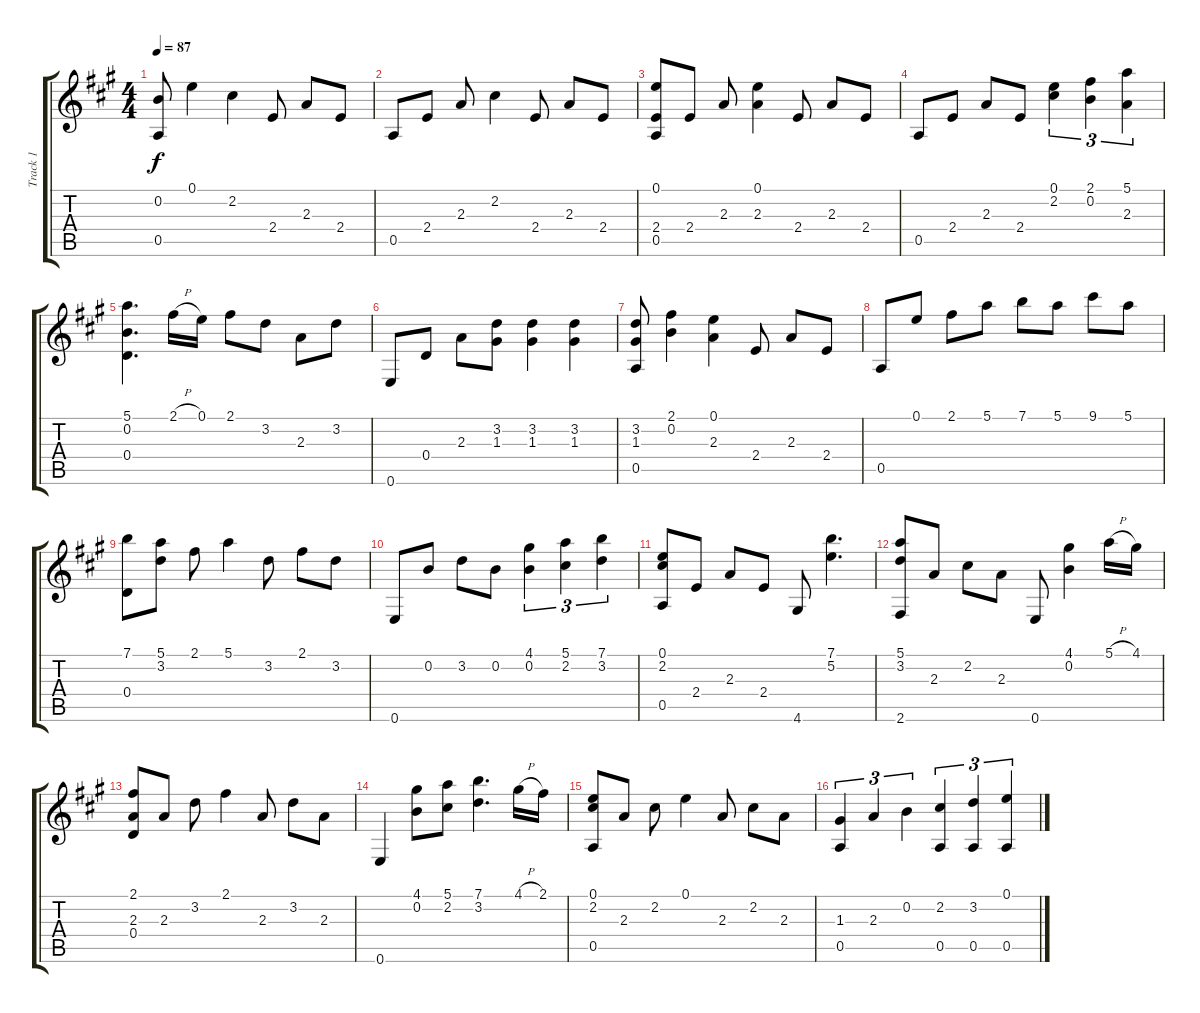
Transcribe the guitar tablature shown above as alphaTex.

\track ("Track 1" "Track 1") {instrument acousticguitarnylon}
\staff {score tabs}
\tuning (E4 B3 G3 D3 A2 E2) {hide}
\ts (4 4)
\tempo 87
\clef g2
\ks a
(0.2 0.5).8{dy f} 0.1.4 2.2.4 2.4.8 2.3.8 2.4.8 |
0.5.8 2.4.8 2.3.8 2.2.4 2.4.8 2.3.8 2.4.8 |
(0.1 2.4 0.5).8 2.4.8 2.3.8 (0.1 2.3).4 2.4.8 2.3.8 2.4.8 |
0.5.8 2.4.8 2.3.8 2.4.8 (0.1 2.2).4{tu (3 2)} (2.1 0.2).4{tu (3 2)} (5.1 2.3).4{tu (3 2)} |
(5.1 0.2 0.4).4{d} 2.1{h}.16 0.1.16 2.1.8 3.2.8 2.3.8 3.2.8 |
0.6.8 0.4.8 2.3.8 (3.2 1.3).8 (3.2 1.3).4 (3.2 1.3).4 |
(3.2 1.3 0.5).8 (2.1 0.2).4 (0.1 2.3).4 2.4.8 2.3.8 2.4.8 |
0.5.8 0.1.8 2.1.8 5.1.8 7.1.8 5.1.8 9.1.8 5.1.8 |
(7.1 0.4).8 (5.1 3.2).8 2.1.8 5.1.4 3.2.8 2.1.8 3.2.8 |
0.6.8 0.2.8 3.2.8 0.2.8 (4.1 0.2).4{tu (3 2)} (5.1 2.2).4{tu (3 2)} (7.1 3.2).4{tu (3 2)} |
(0.1 2.2 0.5).8 2.4.8 2.3.8 2.4.8 4.6.8 (7.1 5.2).4{d} |
(5.1 3.2 2.6).8 2.3.8 2.2.8 2.3.8 0.6.8 (4.1 0.2).4 5.1{h}.16 4.1.16 |
(2.1 2.3 0.4).8 2.3.8 3.2.8 2.1.4 2.3.8 3.2.8 2.3.8 |
0.6.4 (4.1 0.2).8 (5.1 2.2).8 (7.1 3.2).4{d} 4.1{h}.16 2.1.16 |
(0.1 2.2 0.5).8 2.3.8 2.2.8 0.1.4 2.3.8 2.2.8 2.3.8 |
(1.3 0.5).4{tu (3 2)} 2.3.4{tu (3 2)} 0.2.4{tu (3 2)} (2.2 0.5).4{tu (3 2)} (3.2 0.5).4{tu (3 2)} (0.1 0.5).4{tu (3 2)}
